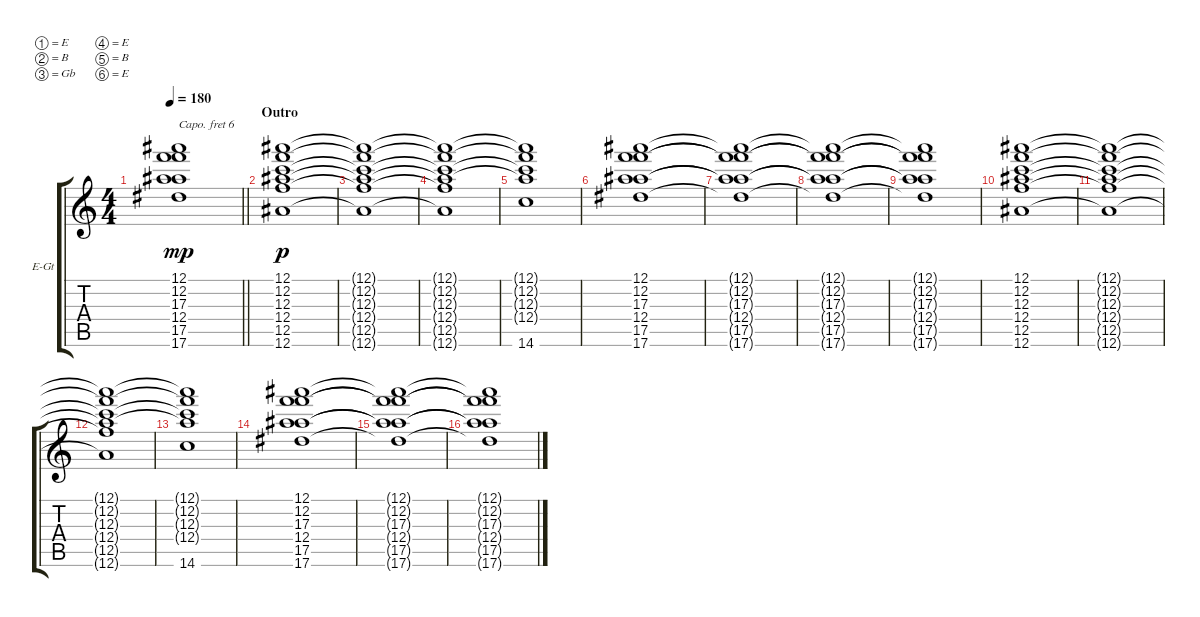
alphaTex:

\defaultSystemsLayout 4
\bracketExtendMode groupsimilarinstruments
\firstSystemTrackNameOrientation horizontal
\otherSystemsTrackNameOrientation horizontal
\track ("Strings" "E-Gt") {instrument electricguitarclean}
\staff {score tabs}
\capo 6
\tuning (E4 B3 Gb3 E3 B2 E2)
\ts (4 4)
\tempo 180
\clef g2
\scale
0.333333
\barLineRight lightlight
\ks c
(12.1{t} 12.2{t} 17.3{t} 12.4{t} 17.5{t} 17.6{t}).1{dy mp} |
\section ("" "Outro")
\scale
0.333333 (12.6 12.5 12.4 12.3 12.2 12.1).1{dy p} |
\scale
0.333333 (12.1{t} 12.6{t} 12.5{t} 12.4{t} 12.2{t} 12.3{t}).1 |
\scale
0.333333 (12.1{t} 12.6{t} 12.5{t} 12.4{t} 12.2{t} 12.3{t}).1 |
\scale
0.333333 (14.6 12.4{t} 12.3{t} 12.2{t} 12.1{t}).1 |
\scale
0.333333 (12.1 12.2 17.3 12.4 17.5 17.6).1 |
\scale
0.333333 (17.6{t} 17.5{t} 12.4{t} 17.3{t} 12.2{t} 12.1{t}).1 |
\scale
0.333333 (17.6{t} 17.5{t} 12.4{t} 17.3{t} 12.2{t} 12.1{t}).1 |
\scale
0.333333 (17.6{t} 17.5{t} 12.4{t} 17.3{t} 12.2{t} 12.1{t}).1 |
\scale
0.333333 (12.6 12.5 12.4 12.3 12.2 12.1).1 |
\scale
0.333333 (12.1{t} 12.6{t} 12.5{t} 12.4{t} 12.2{t} 12.3{t}).1 |
\scale
0.333333 (12.1{t} 12.6{t} 12.5{t} 12.4{t} 12.2{t} 12.3{t}).1 |
\scale
0.333333 (14.6 12.4{t} 12.3{t} 12.2{t} 12.1{t}).1 |
\scale
0.333333 (12.1 12.2 17.3 12.4 17.5 17.6).1 |
\scale
0.333333 (17.6{t} 17.5{t} 12.4{t} 17.3{t} 12.2{t} 12.1{t}).1 |
\scale
0.333333 (17.6{t} 17.5{t} 12.4{t} 17.3{t} 12.2{t} 12.1{t}).1
